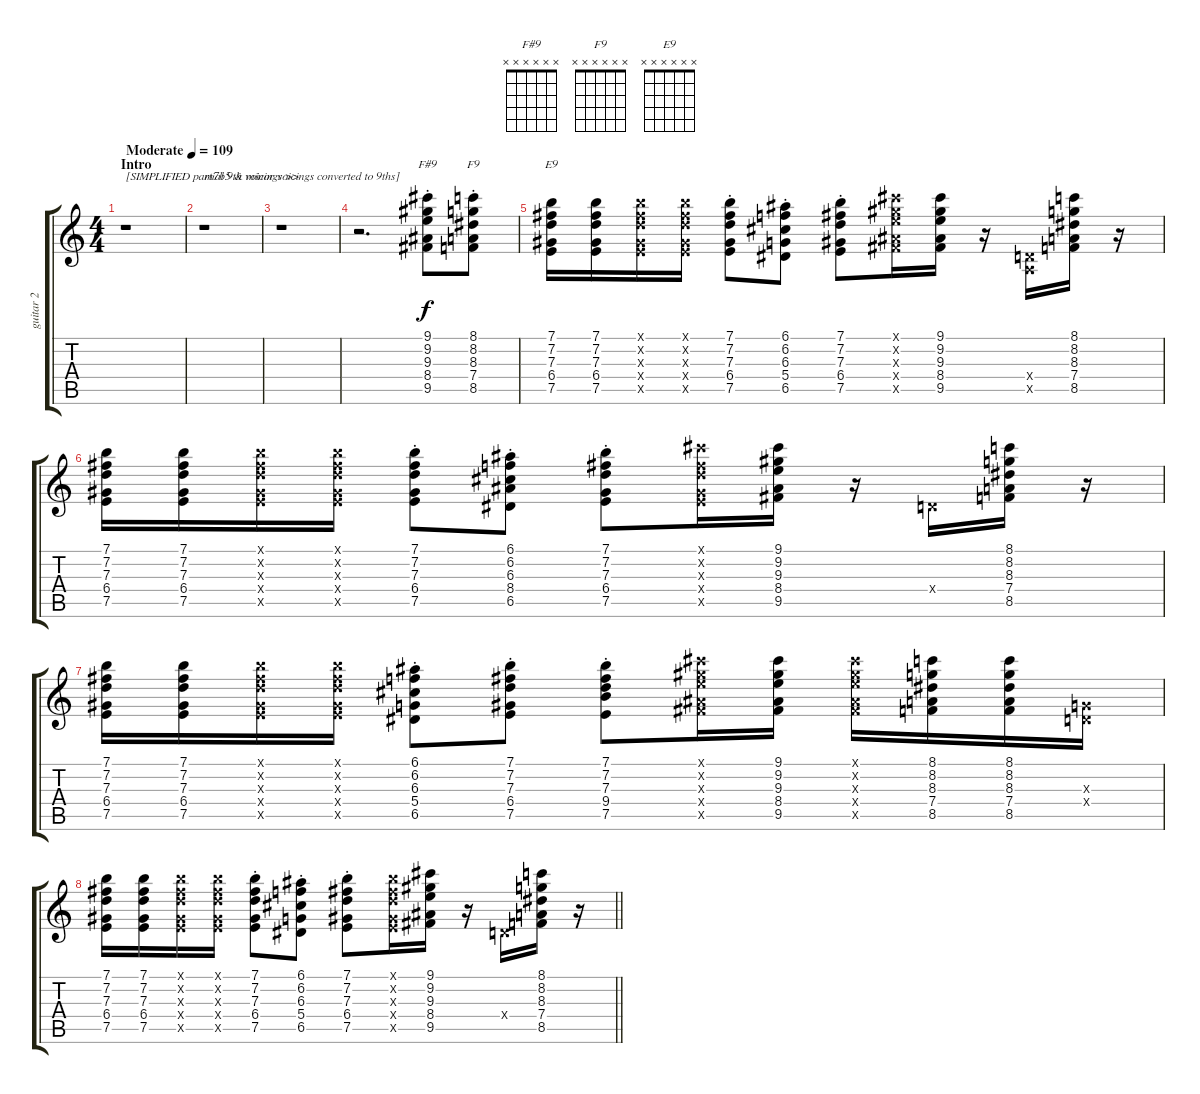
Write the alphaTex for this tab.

\track ("guitar 2" "guitar 2") {instrument acousticguitarsteel}
\staff {score tabs}
\tuning (E4 B3 G3 D3 A2 E2) {hide}
\chord ("F#9" x x x x x x)
\chord ("F9" x x x x x x)
\chord ("E9" x x x x x x)
\ts (4 4)
\section ("" "Intro")
\tempo (109 "Moderate")
\clef g2
\ks c
r.1{txt "[SIMPLIFIED partial 9th voicings >>" dy f instrument acousticguitarsteel} |
r.1{txt "m7b5 & minor voicings converted to 9ths]"} |
r.1 |
r.2{d} (9.1{st} 9.2{st} 9.3{st} 8.4{st} 9.5{st}).8{ch "F#9"} (8.1 8.2 8.3 7.4{st} 8.5).8{ch "F9"} |
(7.1 7.2 7.3 6.4 7.5).16{ch "E9"} (7.1 7.2 7.3 6.4 7.5).16 (7.1{x} 7.2{x} 7.3{x} 6.4{x} 7.5{x}).16 (7.1{x} 7.2{x} 7.3{x} 6.4{x} 7.5{x}).16 (7.1{st} 7.2{st} 7.3{st} 6.4{st} 7.5{st}).8 (6.1{st} 6.2{st} 6.3{st} 5.4{st} 6.5{st}).8 (7.1{st} 7.2{st} 7.3{st} 6.4{st} 7.5{st}).8 (9.1{x} 9.2{x} 9.3{x} 8.4{x} 9.5{x}).16 (9.1 9.2 9.3 8.4 9.5).16 r.16 (0.4{x} 0.5{x}).16 (8.1 8.2 8.3 7.4 8.5).16 r.16 |
(7.1 7.2 7.3 6.4 7.5).16 (7.1 7.2 7.3 6.4 7.5).16 (7.1{x} 7.2{x} 7.3{x} 6.4{x} 7.5{x}).16 (7.1{x} 7.2{x} 7.3{x} 6.4{x} 7.5{x}).16 (7.1{st} 7.2{st} 7.3{st} 6.4{st} 7.5{st}).8 (6.1{st} 6.2{st} 6.3{st} 8.4{st} 6.5{st}).8 (7.1{st} 7.2{st} 7.3{st} 6.4{st} 7.5{st}).8 (9.1{x} 7.2{x} 7.3{x} 6.4{x} 7.5{x}).16 (9.1 9.2 9.3 8.4 9.5).16 r.16 0.4{x}.16 (8.1 8.2 8.3 7.4 8.5).16 r.16 |
(7.1 7.2 7.3 6.4 7.5).16 (7.1 7.2 7.3 6.4 7.5).16 (7.1{x} 7.2{x} 7.3{x} 6.4{x} 7.5{x}).16 (7.1{x} 7.2{x} 7.3{x} 6.4{x} 7.5{x}).16 (6.1{st} 6.2{st} 6.3{st} 5.4{st} 6.5{st}).8 (7.1{st} 7.2{st} 7.3{st} 6.4{st} 7.5{st}).8 (7.1{st} 7.2{st} 7.3{st} 9.4{st} 7.5{st}).8 (9.1{x} 9.2{x} 9.3{x} 8.4{x} 9.5{x}).16 (9.1 9.2 9.3 8.4 9.5).16 (9.1{x} 9.2{x} 9.3{x} 8.4{x} 9.5{x}).16 (8.1 8.2 8.3 7.4 8.5).16 (8.1 8.2 8.3 7.4 8.5).16 (0.3{x} 0.4{x}).16 |
\barLineRight lightlight
(7.1 7.2 7.3 6.4 7.5).16 (7.1 7.2 7.3 6.4 7.5).16 (7.1{x} 7.2{x} 7.3{x} 6.4{x} 7.5{x}).16 (7.1{x} 7.2{x} 7.3{x} 6.4{x} 7.5{x}).16 (7.1{st} 7.2{st} 7.3{st} 6.4{st} 7.5{st}).8 (6.1{st} 6.2{st} 6.3{st} 5.4{st} 6.5{st}).8 (7.1{st} 7.2{st} 7.3{st} 6.4{st} 7.5{st}).8 (7.1{x} 7.2{x} 7.3{x} 6.4{x} 7.5{x}).16 (9.1 9.2 9.3 8.4 9.5).16 r.16 0.4{x}.16 (8.1 8.2 8.3 7.4 8.5).16 r.16
